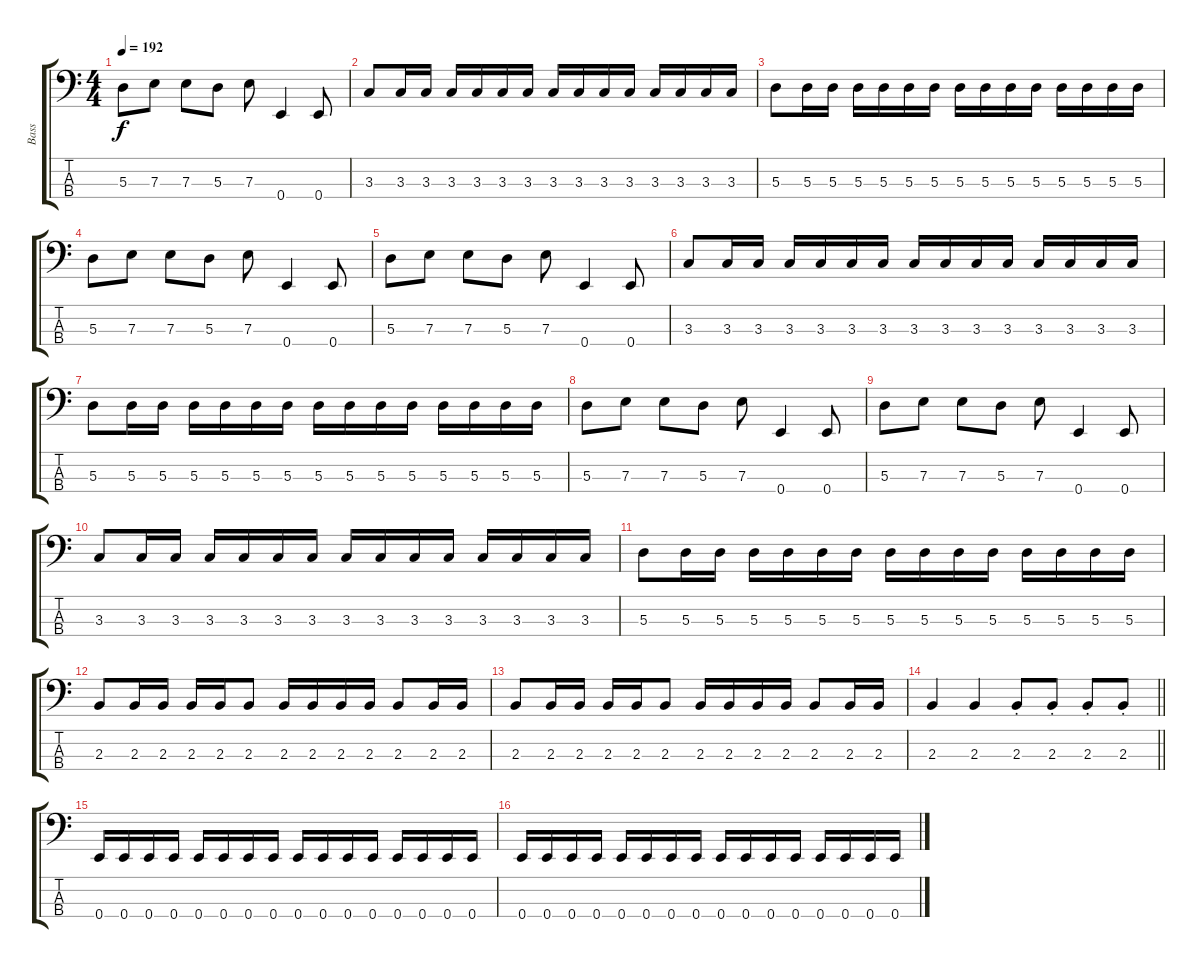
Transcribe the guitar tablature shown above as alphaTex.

\track ("Bass" "Bass") {instrument slapbass2}
\staff {score tabs}
\tuning (G2 D2 A1 E1) {hide}
\ts (4 4)
\tempo 192
\clef f4
\ks c
5.3.8{dy f} 7.3.8 7.3.8 5.3.8 7.3.8 0.4.4 0.4.8 |
3.3.8 3.3.16 3.3.16 3.3.16 3.3.16 3.3.16 3.3.16 3.3.16 3.3.16 3.3.16 3.3.16 3.3.16 3.3.16 3.3.16 3.3.16 |
5.3.8 5.3.16 5.3.16 5.3.16 5.3.16 5.3.16 5.3.16 5.3.16 5.3.16 5.3.16 5.3.16 5.3.16 5.3.16 5.3.16 5.3.16 |
5.3.8 7.3.8 7.3.8 5.3.8 7.3.8 0.4.4 0.4.8 |
5.3.8 7.3.8 7.3.8 5.3.8 7.3.8 0.4.4 0.4.8 |
3.3.8 3.3.16 3.3.16 3.3.16 3.3.16 3.3.16 3.3.16 3.3.16 3.3.16 3.3.16 3.3.16 3.3.16 3.3.16 3.3.16 3.3.16 |
5.3.8 5.3.16 5.3.16 5.3.16 5.3.16 5.3.16 5.3.16 5.3.16 5.3.16 5.3.16 5.3.16 5.3.16 5.3.16 5.3.16 5.3.16 |
5.3.8 7.3.8 7.3.8 5.3.8 7.3.8 0.4.4 0.4.8 |
5.3.8 7.3.8 7.3.8 5.3.8 7.3.8 0.4.4 0.4.8 |
3.3.8 3.3.16 3.3.16 3.3.16 3.3.16 3.3.16 3.3.16 3.3.16 3.3.16 3.3.16 3.3.16 3.3.16 3.3.16 3.3.16 3.3.16 |
5.3.8 5.3.16 5.3.16 5.3.16 5.3.16 5.3.16 5.3.16 5.3.16 5.3.16 5.3.16 5.3.16 5.3.16 5.3.16 5.3.16 5.3.16 |
2.3.8 2.3.16 2.3.16 2.3.16 2.3.16 2.3.8 2.3.16 2.3.16 2.3.16 2.3.16 2.3.8 2.3.16 2.3.16 |
2.3.8 2.3.16 2.3.16 2.3.16 2.3.16 2.3.8 2.3.16 2.3.16 2.3.16 2.3.16 2.3.8 2.3.16 2.3.16 |
\barLineRight lightlight
2.3.4 2.3.4 2.3{st}.8 2.3{st}.8 2.3{st}.8 2.3{st}.8 |
0.4.16 0.4.16 0.4.16 0.4.16 0.4.16 0.4.16 0.4.16 0.4.16 0.4.16 0.4.16 0.4.16 0.4.16 0.4.16 0.4.16 0.4.16 0.4.16 |
0.4.16 0.4.16 0.4.16 0.4.16 0.4.16 0.4.16 0.4.16 0.4.16 0.4.16 0.4.16 0.4.16 0.4.16 0.4.16 0.4.16 0.4.16 0.4.16
